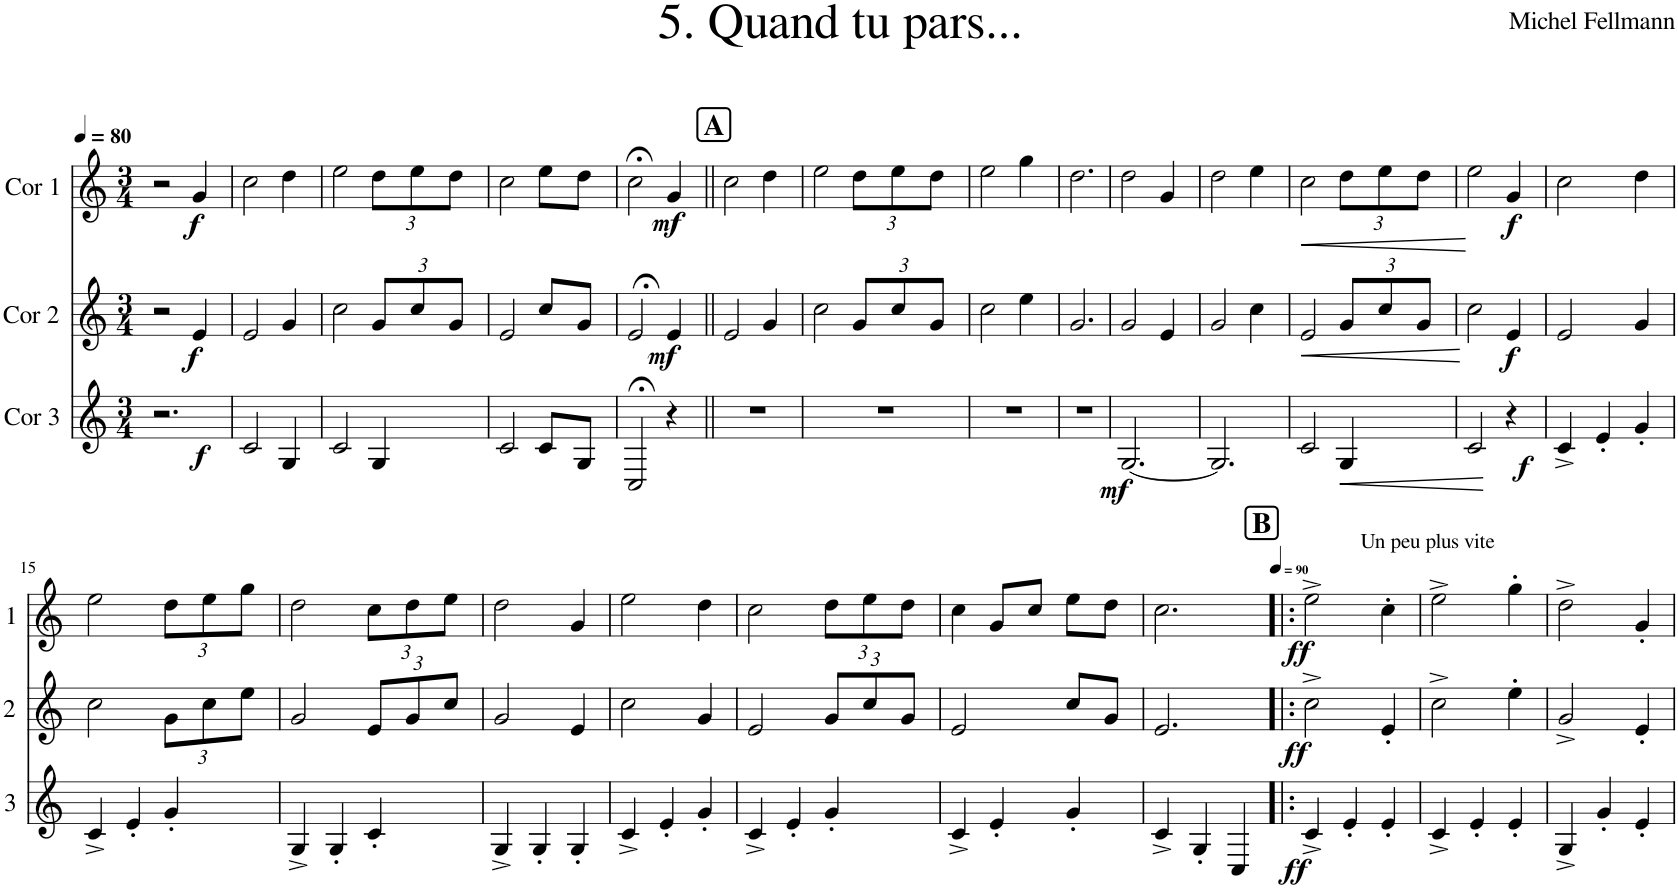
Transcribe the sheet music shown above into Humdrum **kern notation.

**kern	**dynam	**kern	**dynam	**kern	**dynam
*part3	*part3	*part2	*part2	*part1	*part1
*staff3	*staff3	*staff2	*staff2	*staff1	*staff1
*I"Cor 3	*	*I"Cor 2	*	*I"Cor 1	*
*clefG2	*	*clefG2	*	*clefG2	*
*Trd4c7	*	*Trd4c7	*	*Trd4c7	*
*k[]	*	*k[]	*	*k[]	*
*M3/4	*	*M3/4	*	*M3/4	*
*MM80	*	*MM80	*	*MM80	*
=1	=1	=1	=1	=1	=1
!	!LO:DY:b	!	!	!	!
2.r	f	2r	.	2r	.
!	!	!	!LO:DY:b	!	!LO:DY:b
.	.	4e/	f	4g/	f
=2	=2	=2	=2	=2	=2
2c/	.	2e/	.	2cc\	.
4G/	.	4g/	.	4dd\	.
=3	=3	=3	=3	=3	=3
2c/	.	2cc\	.	2ee\	.
*	*	*Xbrackettup	*	*Xbrackettup	*
4G/	.	12g/L	.	12dd\L	.
.	.	12cc/	.	12ee\	.
.	.	12g/J	.	12dd\J	.
=4	=4	=4	=4	=4	=4
2c/	.	2e/	.	2cc\	.
8c/L	.	8cc/L	.	8ee\L	.
8G/J	.	8g/J	.	8dd\J	.
=5	=5	=5	=5	=5	=5
2C;</	.	2e;</	.	2cc;<\	.
!	!	!	!LO:DY:b	!	!LO:DY:b
4r	.	4e/	mf	4g/	mf
!!LO:REH:place=s1:a:B:cj:fs=14:t=A
=6||	=6||	=6||	=6||	=6||	=6||
2.r	.	2e/	.	2cc\	.
.	.	4g/	.	4dd\	.
=7	=7	=7	=7	=7	=7
2.r	.	2cc\	.	2ee\	.
.	.	12g/L	.	12dd\L	.
.	.	12cc/	.	12ee\	.
.	.	12g/J	.	12dd\J	.
=8	=8	=8	=8	=8	=8
2.r	.	2cc\	.	2ee\	.
.	.	4ee\	.	4gg\	.
=9	=9	=9	=9	=9	=9
!	!LO:DY:b	!	!	!	!
2.r	mf	2.g/	.	2.dd\	.
=10	=10	=10	=10	=10	=10
[2.G/	.	2g/	.	2dd\	.
.	.	4e/	.	4g/	.
=11	=11	=11	=11	=11	=11
2.G/]	.	2g/	.	2dd\	.
.	.	4cc\	.	4ee\	.
=12	=12	=12	=12	=12	=12
!	!	!	!LO:HP:b	!	!LO:HP:b
2c/	.	2e/	<	2cc\	<
!	!LO:HP:b	!	!	!	!
4G/	<	12g/L	.	12dd\L	.
.	.	12cc/	.	12ee\	.
.	.	12g/J	.	12dd\J	.
.	[	.	[	.	[
=13	=13	=13	=13	=13	=13
2c/	.	2cc\	.	2ee\	.
!	!LO:DY:b	!	!LO:DY:b	!	!LO:DY:b
4r	f	4e/	f	4g/	f
=14	=14	=14	=14	=14	=14
4c^/	.	2e/	.	2cc\	.
4e'/	.	.	.	.	.
4g'/	.	4g/	.	4dd\	.
!!LO:LB:g=z
=15	=15	=15	=15	=15	=15
4c^/	.	2cc\	.	2ee\	.
4e'/	.	.	.	.	.
4g'/	.	12g\L	.	12dd\L	.
.	.	12cc\	.	12ee\	.
.	.	12ee\J	.	12gg\J	.
=16	=16	=16	=16	=16	=16
4G^/	.	2g/	.	2dd\	.
4G'/	.	.	.	.	.
4c'/	.	12e/L	.	12cc\L	.
.	.	12g/	.	12dd\	.
.	.	12cc/J	.	12ee\J	.
=17	=17	=17	=17	=17	=17
4G^/	.	2g/	.	2dd\	.
4G'/	.	.	.	.	.
4G'/	.	4e/	.	4g/	.
=18	=18	=18	=18	=18	=18
4c^/	.	2cc\	.	2ee\	.
4e'/	.	.	.	.	.
4g'/	.	4g/	.	4dd\	.
=19	=19	=19	=19	=19	=19
4c^/	.	2e/	.	2cc\	.
4e'/	.	.	.	.	.
4g'/	.	12g/L	.	12dd\L	.
.	.	12cc/	.	12ee\	.
.	.	12g/J	.	12dd\J	.
=20	=20	=20	=20	=20	=20
4c^/	.	2e/	.	4cc\	.
4e'/	.	.	.	8g/L	.
.	.	.	.	8cc/J	.
4g'/	.	8cc/L	.	8ee\L	.
.	.	8g/J	.	8dd\J	.
=21	=21	=21	=21	=21	=21
4c^/	.	2.e/	.	2.cc\	.
4G'/	.	.	.	.	.
4C/	.	.	.	.	.
=22!|:	=22!|:	=22!|:	=22!|:	=22!|:	=22!|:
!!LO:REH:place=s1:a:B:cj:fs=14:t=B
*	*	*	*	*MM90	*
!	!LO:DY:b	!	!LO:DY:b	!	!LO:DY:b
4c^/	ff	2cc^\	ff	2ee^\	ff
4e'/	.	.	.	.	.
!	!	!	!	!LO:TX:a:t=Un peu plus vite	!
4e'/	.	4e'/	.	4cc'\	.
=23	=23	=23	=23	=23	=23
4c^/	.	2cc^\	.	2ee^\	.
4e'/	.	.	.	.	.
4e'/	.	4ee'\	.	4gg'\	.
=24	=24	=24	=24	=24	=24
4G^/	.	2g^/	.	2dd^\	.
4g'/	.	.	.	.	.
4e'/	.	4e'/	.	4g'/	.
=	=	=	=	=	=
*-	*-	*-	*-	*-	*-
